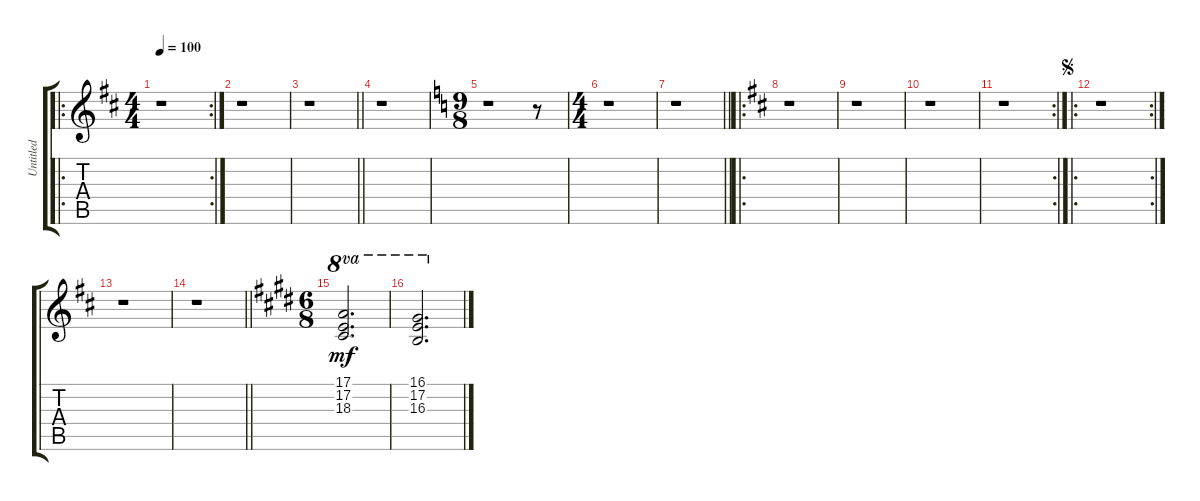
\track ("Untitled" "Untitled") {instrument churchorgan}
\staff {score tabs}
\tuning (E4 B3 G3 D3 A2 E2) {hide}
\ro
\rc 2
\ts (4 4)
\tempo 100
\clef g2
\ks d
r.1{dy mf} |
r.1 |
\barLineRight lightlight
r.1 |
r.1 |
\ts (9 8)
\ks c
r.1 r.8 |
\ts (4 4)
r.1 |
\barLineRight lightlight
r.1 |
\ro
\ks d
r.1 |
r.1 |
r.1 |
\rc 2
r.1 |
\ro
\rc 2
\jump segno
r.1 |
r.1 |
\barLineRight lightlight
r.1 |
\ts (6 8)
\ks e
(17.1 17.2 18.3).2{d ot 8va} |
\ks c#minor
(16.1 17.2 16.3).2{d ot 8va}
